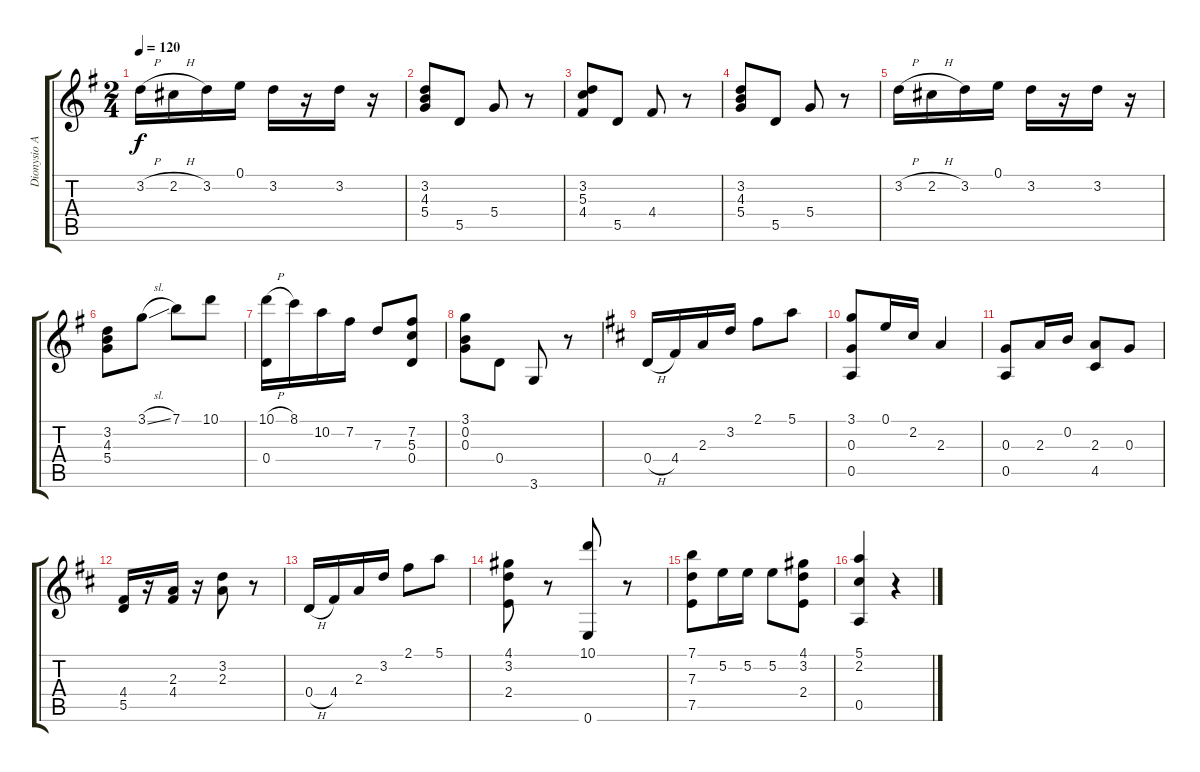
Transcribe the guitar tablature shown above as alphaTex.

\track ("Dionysio Aguado" "Dionysio A") {instrument acousticguitarnylon}
\staff {score tabs}
\tuning (E4 B3 G3 D3 A2 E2) {hide}
\ts (2 4)
\tempo 120
\clef g2
\ks g
3.2{h}.16{dy f} 2.2{h}.16 3.2.16 0.1.16 3.2.16 r.16 3.2.16 r.16 |
(3.2 4.3 5.4).8 5.5.8 5.4.8 r.8 |
(3.2 5.3 4.4).8 5.5.8 4.4.8 r.8 |
(3.2 4.3 5.4).8 5.5.8 5.4.8 r.8 |
3.2{h}.16 2.2{h}.16 3.2.16 0.1.16 3.2.16 r.16 3.2.16 r.16 |
(3.2 4.3 5.4).8 3.1{sl}.8 7.1.8 10.1.8 |
(10.1{h} 0.4).16 8.1.16 10.2.16 7.2.16 7.3.8 (7.2 5.3 0.4).8 |
(3.1 0.2 0.3).8 0.4.8 3.6.8 r.8 |
\ks d
0.4{h}.16 4.4.16 2.3.16 3.2.16 2.1.8 5.1.8 |
(3.1 0.3 0.5).8 0.1.16 2.2.16 2.3.4 |
(0.3 0.5).8 2.3.16 0.2.16 (2.3 4.5).8 0.3.8 |
(4.4 5.5).16 r.16 (2.3 4.4).16 r.16 (3.2 2.3).8 r.8 |
0.4{h}.16 4.4.16 2.3.16 3.2.16 2.1.8 5.1.8 |
(4.1 3.2 2.4).8 r.8 (10.1 0.6).8 r.8 |
(7.1 7.3 7.5).8 5.2.16 5.2.16 5.2.8 (4.1 3.2 2.4).8 |
(5.1 2.2 0.5).4 r.4
